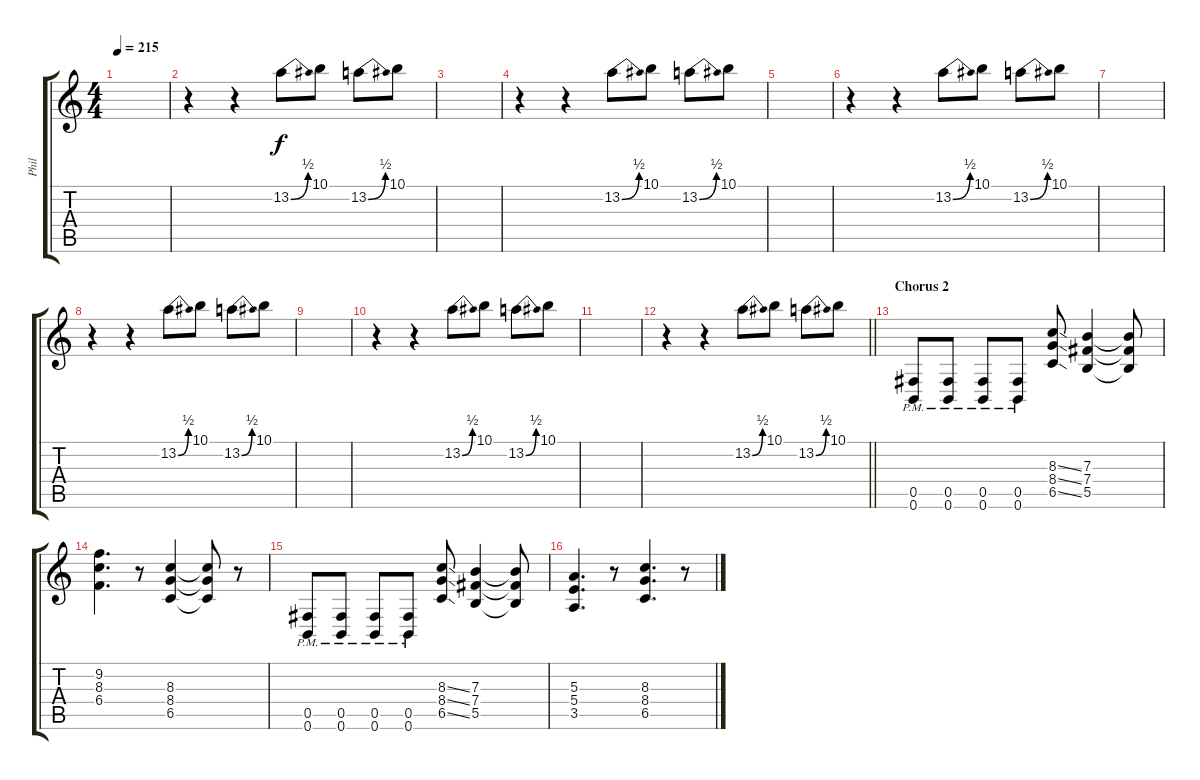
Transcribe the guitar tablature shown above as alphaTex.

\track ("Phil" "Phil") {instrument overdrivenguitar}
\staff {score tabs}
\tuning (Db4 Ab3 E3 B2 Gb2 B1) {hide}
\ts (4 4)
\tempo 215
\clef g2
\ks c
|
r.4 r.4 13.2{be (bend 0 0 60 2)}.8 10.1.8 13.2{be (bend 0 0 60 2)}.8 10.1.8 |
|
r.4 r.4 13.2{be (bend 0 0 60 2)}.8 10.1.8 13.2{be (bend 0 0 60 2)}.8 10.1.8 |
|
r.4 r.4 13.2{be (bend 0 0 60 2)}.8 10.1.8 13.2{be (bend 0 0 60 2)}.8 10.1.8 |
|
r.4 r.4 13.2{be (bend 0 0 60 2)}.8 10.1.8 13.2{be (bend 0 0 60 2)}.8 10.1.8 |
|
r.4 r.4 13.2{be (bend 0 0 60 2)}.8 10.1.8 13.2{be (bend 0 0 60 2)}.8 10.1.8 |
|
\barLineRight lightlight
r.4 r.4 13.2{be (bend 0 0 60 2)}.8 10.1.8 13.2{be (bend 0 0 60 2)}.8 10.1.8 |
\section ("" "Chorus 2")
(0.5{pm} 0.6{pm}).8 (0.5{pm} 0.6{pm}).8 (0.5{pm} 0.6{pm}).8 (0.5{pm} 0.6{pm}).8 (8.3{ss} 8.4{ss} 6.5{ss}).8 (7.3 7.4 5.5).4 (7.3{t} 7.4{t} 5.5{t}).8 |
(9.2 8.3 6.4).4{d} r.8 (8.3 8.4 6.5).4 (8.3{t} 8.4{t} 6.5{t}).8 r.8 |
(0.5{pm} 0.6{pm}).8 (0.5{pm} 0.6{pm}).8 (0.5{pm} 0.6{pm}).8 (0.5{pm} 0.6{pm}).8 (8.3{ss} 8.4{ss} 6.5{ss}).8 (7.3 7.4 5.5).4 (7.3{t} 7.4{t} 5.5{t}).8 |
(5.3 5.4 3.5).4{d} r.8 (8.3 8.4 6.5).4{d} r.8
